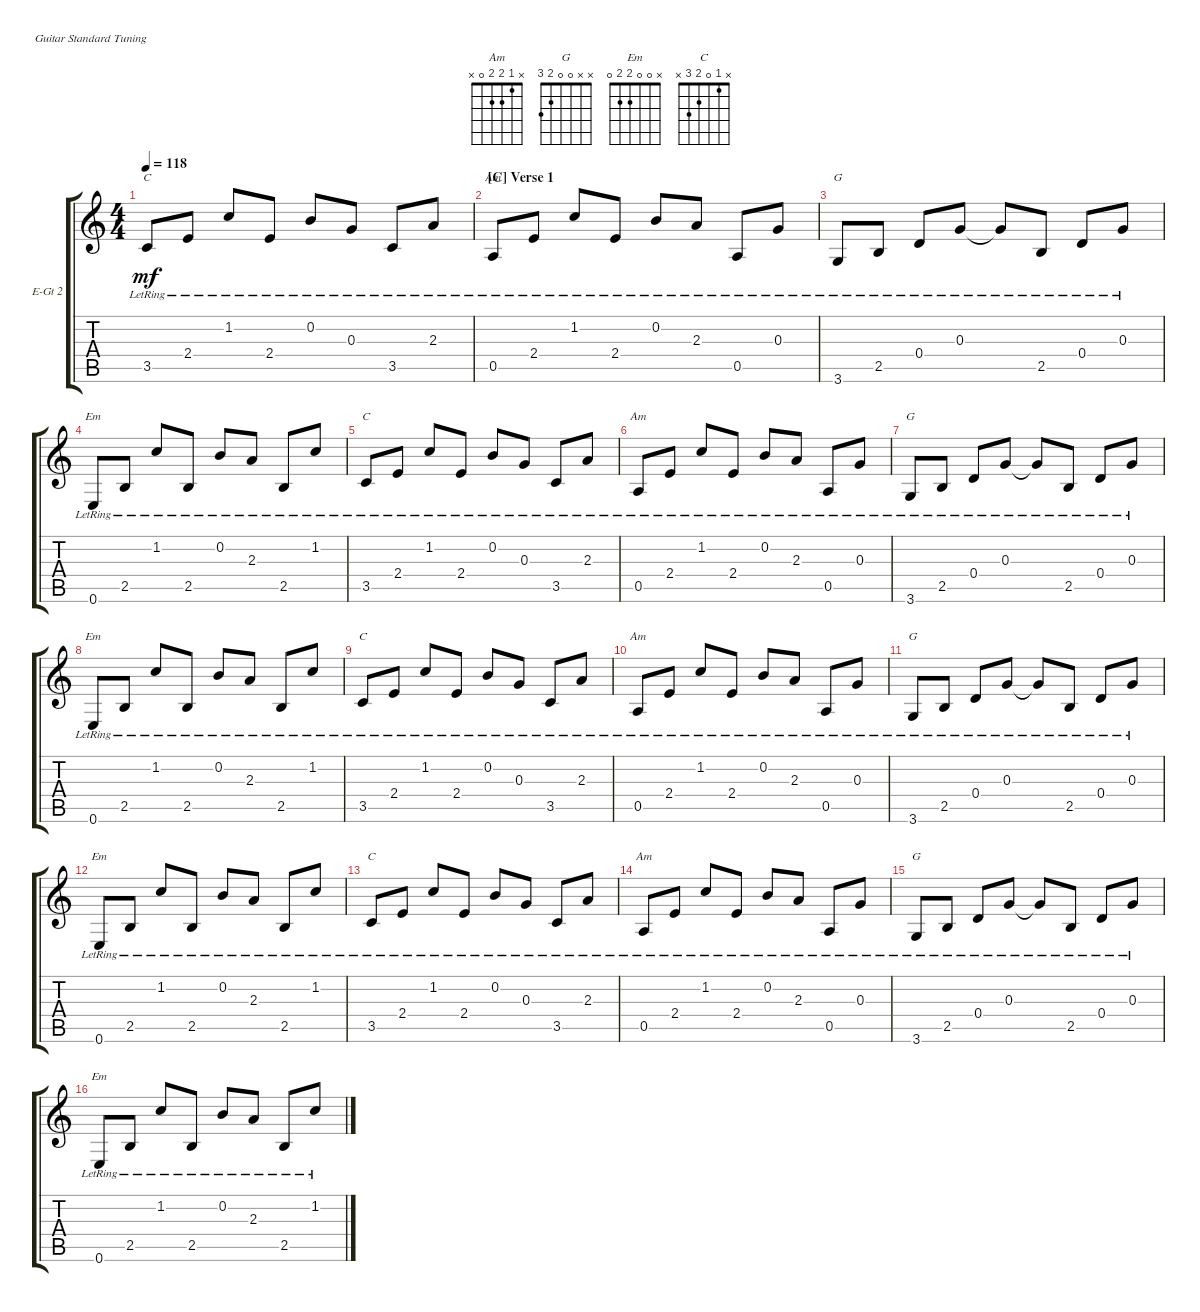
\bracketExtendMode groupsimilarinstruments
\firstSystemTrackNameOrientation horizontal
\otherSystemsTrackNameOrientation horizontal
\track ("Guitar 2 (Kirk Hammett)" "E-Gt 2") {instrument distortionguitar}
\staff {score tabs}
\tuning (E4 B3 G3 D3 A2 E2)
\chord ("Am" x 1 2 2 0 x)
\chord ("G" x x 0 0 2 3)
\chord ("Em" x 0 0 2 2 0)
\chord ("C" x 1 0 2 3 x)
\ts (4 4)
\tempo 118
\clef g2
\ks c
3.5{lr}.8{ch "C" dy mf} 2.4{lr}.8 1.2{lr}.8 2.4{lr}.8 0.2{lr}.8 0.3{lr}.8 3.5{lr}.8 2.3{lr}.8 |
\section ("C" "Verse 1")
0.5{lr}.8{ch "Am"} 2.4{lr}.8 1.2{lr}.8 2.4{lr}.8 0.2{lr}.8 2.3{lr}.8 0.5{lr}.8 0.3{lr}.8 |
3.6{lr}.8{ch "G"} 2.5{lr}.8 0.4{lr}.8 0.3{lr}.8 0.3{lr t}.8 2.5{lr}.8 0.4{lr}.8 0.3{lr}.8 |
0.6{lr}.8{ch "Em"} 2.5{lr}.8 1.2{lr}.8 2.5{lr}.8 0.2{lr}.8 2.3{lr}.8 2.5{lr}.8 1.2{lr}.8 |
3.5{lr}.8{ch "C"} 2.4{lr}.8 1.2{lr}.8 2.4{lr}.8 0.2{lr}.8 0.3{lr}.8 3.5{lr}.8 2.3{lr}.8 |
0.5{lr}.8{ch "Am"} 2.4{lr}.8 1.2{lr}.8 2.4{lr}.8 0.2{lr}.8 2.3{lr}.8 0.5{lr}.8 0.3{lr}.8 |
3.6{lr}.8{ch "G"} 2.5{lr}.8 0.4{lr}.8 0.3{lr}.8 0.3{lr t}.8 2.5{lr}.8 0.4{lr}.8 0.3{lr}.8 |
0.6{lr}.8{ch "Em"} 2.5{lr}.8 1.2{lr}.8 2.5{lr}.8 0.2{lr}.8 2.3{lr}.8 2.5{lr}.8 1.2{lr}.8 |
3.5{lr}.8{ch "C"} 2.4{lr}.8 1.2{lr}.8 2.4{lr}.8 0.2{lr}.8 0.3{lr}.8 3.5{lr}.8 2.3{lr}.8 |
0.5{lr}.8{ch "Am"} 2.4{lr}.8 1.2{lr}.8 2.4{lr}.8 0.2{lr}.8 2.3{lr}.8 0.5{lr}.8 0.3{lr}.8 |
3.6{lr}.8{ch "G"} 2.5{lr}.8 0.4{lr}.8 0.3{lr}.8 0.3{lr t}.8 2.5{lr}.8 0.4{lr}.8 0.3{lr}.8 |
0.6{lr}.8{ch "Em"} 2.5{lr}.8 1.2{lr}.8 2.5{lr}.8 0.2{lr}.8 2.3{lr}.8 2.5{lr}.8 1.2{lr}.8 |
3.5{lr}.8{ch "C"} 2.4{lr}.8 1.2{lr}.8 2.4{lr}.8 0.2{lr}.8 0.3{lr}.8 3.5{lr}.8 2.3{lr}.8 |
0.5{lr}.8{ch "Am"} 2.4{lr}.8 1.2{lr}.8 2.4{lr}.8 0.2{lr}.8 2.3{lr}.8 0.5{lr}.8 0.3{lr}.8 |
3.6{lr}.8{ch "G"} 2.5{lr}.8 0.4{lr}.8 0.3{lr}.8 0.3{lr t}.8 2.5{lr}.8 0.4{lr}.8 0.3{lr}.8 |
0.6{lr}.8{ch "Em"} 2.5{lr}.8 1.2{lr}.8 2.5{lr}.8 0.2{lr}.8 2.3{lr}.8 2.5{lr}.8 1.2{lr}.8
